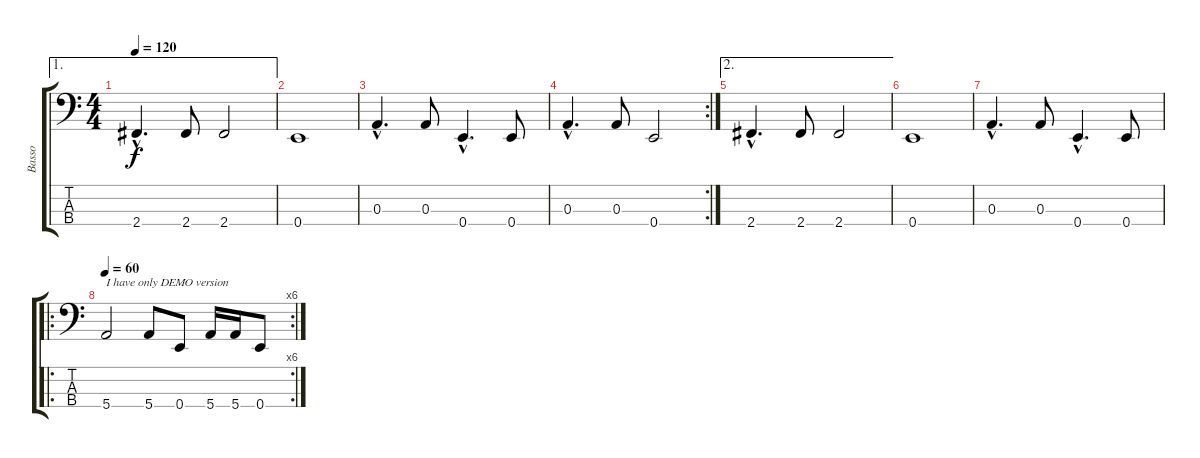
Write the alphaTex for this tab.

\track ("Basso" "Basso") {instrument fretlessbass}
\staff {score tabs}
\tuning (G2 D2 A1 E1) {hide}
\ae 1
\ts (4 4)
\tempo 120
\clef f4
\ks c
2.4{hac}.4{d dy f} 2.4.8 2.4.2 |
0.4.1 |
0.3{hac}.4{d} 0.3.8 0.4{hac}.4{d} 0.4.8 |
\rc 2
0.3{hac}.4{d} 0.3.8 0.4.2 |
\ae 2
2.4{hac}.4{d} 2.4.8 2.4.2 |
0.4.1 |
0.3{hac}.4{d} 0.3.8 0.4{hac}.4{d} 0.4.8 |
\ro
\rc 6
\tempo 60
5.4.2{txt "I have only DEMO version"} 5.4.8 0.4.8 5.4.16 5.4.16 0.4.8
